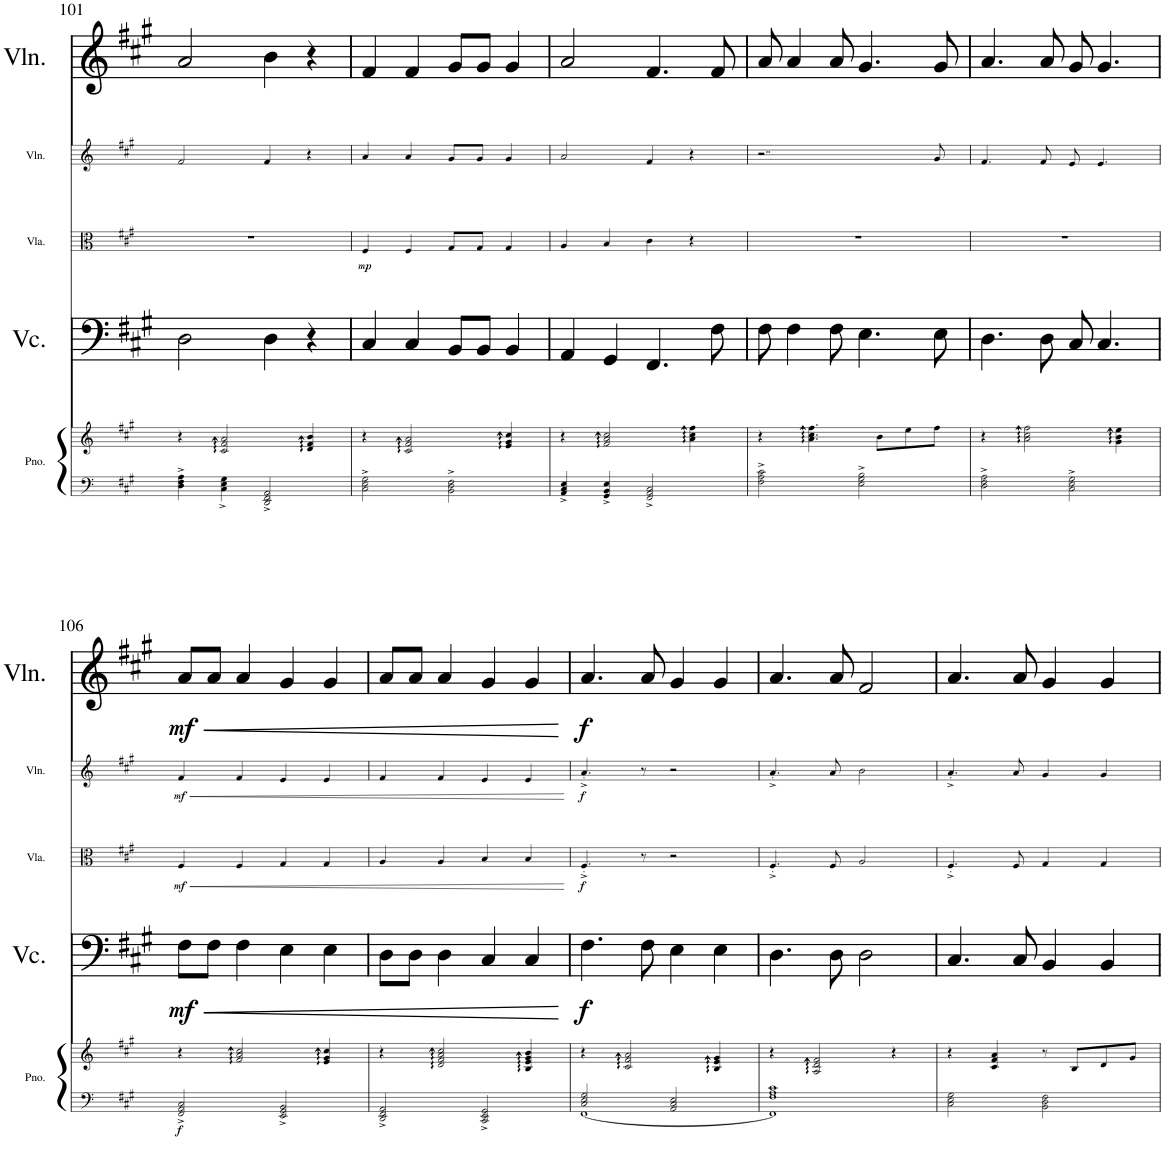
**kern	**kern	**dynam	**kern	**dynam	**kern	**dynam	**kern	**dynam	**kern	**dynam
*part5	*part5	*part5	*part4	*part4	*part3	*part3	*part2	*part2	*part1	*part1
*staff6	*staff5	*staff5/6	*staff4	*staff4	*staff3	*staff3	*staff2	*staff2	*staff1	*staff1
*I"Piano	*	*	*I"Violoncello	*	*I"Viola	*	*I"Violin	*	*I"Violin	*
*I'Pno.	*	*	*I'Vc.	*	*I'Vla.	*	*I'Vln.	*	*I'Vln.	*
!!LO:PB:g=z
*clefF4	*clefG2	*	*clefF4	*	*clefC3	*	*clefG2	*	*clefG2	*
*k[f#c#g#]	*k[f#c#g#]	*	*k[f#c#g#]	*	*k[f#c#g#]	*	*k[f#c#g#]	*	*k[f#c#g#]	*
*M2/2	*M2/2	*	*M2/2	*	*M2/2	*	*M2/2	*	*M2/2	*
*met(c|)	*met(c|)	*	*met(c|)	*	*met(c|)	*	*met(c|)	*	*met(c|)	*
=101	=101	=101	=101	=101	=101	=101	=101	=101	=101	=101
*^	*	*	*	*	*	*	*	*	*	*
4D\^ 4F#\^ 4A\^	4ryy	4r	.	2D\	.	1r	.	2f#/	.	2a/	.
4ryy	4C#\^ 4E\^ 4G#\^	2c#/ 2f#/ 2a/	.	.	.	.	.	.	.	.	.
2DD/^ 2FF#/^ 2AA/^	2ryy	.	.	4D\	.	.	.	4f#/	.	4b\	.
.	.	4d/ 4f#/ 4b/	.	4r	.	.	.	4r	.	4r	.
*v	*v	*	*	*	*	*	*	*	*	*	*
=102	=102	=102	=102	=102	=102	=102	=102	=102	=102	=102
!	!	!	!	!	!	!LO:DY:b	!	!	!	!
2C#\^ 2E\^ 2G#\^	4r	.	4C#/	.	4F#/	mp	4a/	.	4f#/	.
.	2c#/ 2f#/ 2a/	.	4C#/	.	4F#/	.	4a/	.	4f#/	.
2BB\^ 2D\^ 2F#\^	.	.	8BB/L	.	8G#/L	.	8g#/L	.	8g#/L	.
.	.	.	8BB/J	.	8G#/J	.	8g#/J	.	8g#/J	.
.	4e/ 4g#/ 4cc#/	.	4BB/	.	4G#/	.	4g#/	.	4g#/	.
=103	=103	=103	=103	=103	=103	=103	=103	=103	=103	=103
4AA/^ 4C#/^ 4E/^	4r	.	4AA/	.	4A/	.	2a/	.	2a/	.
4GG#/^ 4BB/^ 4E/^	2f#/ 2a/ 2cc#/	.	4GG#/	.	4B/	.	.	.	.	.
2FF#/^ 2AA/^ 2C#/^	.	.	4.FF#/	.	4c#\	.	4f#/	.	4.f#/	.
.	4a\ 4cc#\ 4ff#\	.	.	.	4r	.	4r	.	.	.
.	.	.	8F#\	.	.	.	.	.	8f#/	.
=104	=104	=104	=104	=104	=104	=104	=104	=104	=104	=104
2F#\^ 2A\^ 2c#\^	4r	.	8F#\	.	1r	.	2..r	.	8a/	.
.	.	.	4F#\	.	.	.	.	.	4a/	.
.	4.a\ 4.cc#\ 4.ff#\	.	.	.	.	.	.	.	.	.
.	.	.	8F#\	.	.	.	.	.	8a/	.
2E\^ 2G#\^ 2B\^	.	.	4.E\	.	.	.	.	.	4.g#/	.
.	8b\L	.	.	.	.	.	.	.	.	.
.	8ee\	.	.	.	.	.	.	.	.	.
.	8ff#\J	.	8E\	.	.	.	8g#/	.	8g#/	.
=105	=105	=105	=105	=105	=105	=105	=105	=105	=105	=105
2D\^ 2F#\^ 2A\^	4r	.	4.D\	.	1r	.	4.f#/	.	4.a/	.
.	2a\ 2cc#\ 2ff#\	.	.	.	.	.	.	.	.	.
.	.	.	8D\	.	.	.	8f#/	.	8a/	.
2C#\^ 2E\^ 2G#\^	.	.	8C#/	.	.	.	8e/	.	8g#/	.
.	.	.	4.C#/	.	.	.	4.e/	.	4.g#/	.
.	4g#\ 4b\ 4ee\	.	.	.	.	.	.	.	.	.
!!LO:LB:g=z
=106	=106	=106	=106	=106	=106	=106	=106	=106	=106	=106
!	!	!LO:DY:b=2	!	!LO:HP:b	!	!LO:HP:b	!	!LO:HP:b	!	!LO:HP:b
!	!	!	!	!LO:DY:n=1:b	!	!LO:DY:n=1:b	!	!LO:DY:n=1:b	!	!LO:DY:n=1:b
2FF#/^ 2AA/^ 2C#/^	4r	f	8F#\L	< mf	4F#/	< mf	4f#/	< mf	8a/L	< mf
.	.	.	8F#\J	.	.	.	.	.	8a/J	.
.	2f#/ 2a/ 2cc#/	.	4F#\	.	4F#/	.	4f#/	.	4a/	.
2EE/^ 2GG#/^ 2BB/^	.	.	4E\	.	4G#/	.	4e/	.	4g#/	.
.	4e/ 4g#/ 4cc#/	.	4E\	.	4G#/	.	4e/	.	4g#/	.
=107	=107	=107	=107	=107	=107	=107	=107	=107	=107	=107
2DD/^ 2FF#/^ 2AA/^	4r	.	8D\L	.	4A/	.	4f#/	.	8a/L	.
.	.	.	8D\J	.	.	.	.	.	8a/J	.
.	2d/ 2f#/ 2a/ 2cc#/	.	4D\	.	4A/	.	4f#/	.	4a/	.
2CC#/^ 2EE/^ 2GG#/^	.	.	4C#/	.	4B/	.	4e/	.	4g#/	.
.	4B/ 4e/ 4g#/ 4b/	.	4C#/	.	4B/	.	4e/	.	4g#/	.
.	.	.	.	[	.	[	.	[	.	[
=108	=108	=108	=108	=108	=108	=108	=108	=108	=108	=108
*^	*	*	*	*	*	*	*	*	*	*
!	!	!	!	!	!LO:DY:b	!	!LO:DY:b	!	!LO:DY:b	!	!LO:DY:b
2C#/ 2E/ 2G#/	[1FF#	4r	.	4.F#\	f	4.F#'^/	f	4.a'^/	f	4.a/	f
.	.	2c#/ 2f#/ 2a/	.	.	.	.	.	.	.	.	.
.	.	.	.	8F#\	.	8r	.	8r	.	8a/	.
2AA/ 2C#/ 2E/	.	.	.	4E\	.	2r	.	2r	.	4g#/	.
.	.	4B/ 4e/ 4g#/	.	4E\	.	.	.	.	.	4g#/	.
=109	=109	=109	=109	=109	=109	=109	=109	=109	=109	=109	=109
1F# 1A 1c#	1FF#]	4r	.	4.D\	.	4.F#'^/	.	4.a'^/	.	4.a/	.
.	.	2A/ 2d/ 2f#/	.	.	.	.	.	.	.	.	.
.	.	.	.	8D\	.	8F#/	.	8a/	.	8a/	.
.	.	.	.	2D\	.	2A/	.	2b\	.	2f#/	.
.	.	4r	.	.	.	.	.	.	.	.	.
*v	*v	*	*	*	*	*	*	*	*	*	*
=110	=110	=110	=110	=110	=110	=110	=110	=110	=110	=110
2C#\ 2E\ 2G#\	4r	.	4.C#/	.	4.F#'^/	.	4.a'^/	.	4.a/	.
.	4c#/ 4f#/ 4a/	.	.	.	.	.	.	.	.	.
.	.	.	8C#/	.	8F#/	.	8a/	.	8a/	.
2BB\ 2D\ 2F#\	8r	.	4BB/	.	4G#/	.	4g#/	.	4g#/	.
.	8B/L	.	.	.	.	.	.	.	.	.
.	8d/	.	4BB/	.	4G#/	.	4g#/	.	4g#/	.
.	8g#/J	.	.	.	.	.	.	.	.	.
=	=	=	=	=	=	=	=	=	=	=
*-	*-	*-	*-	*-	*-	*-	*-	*-	*-	*-
